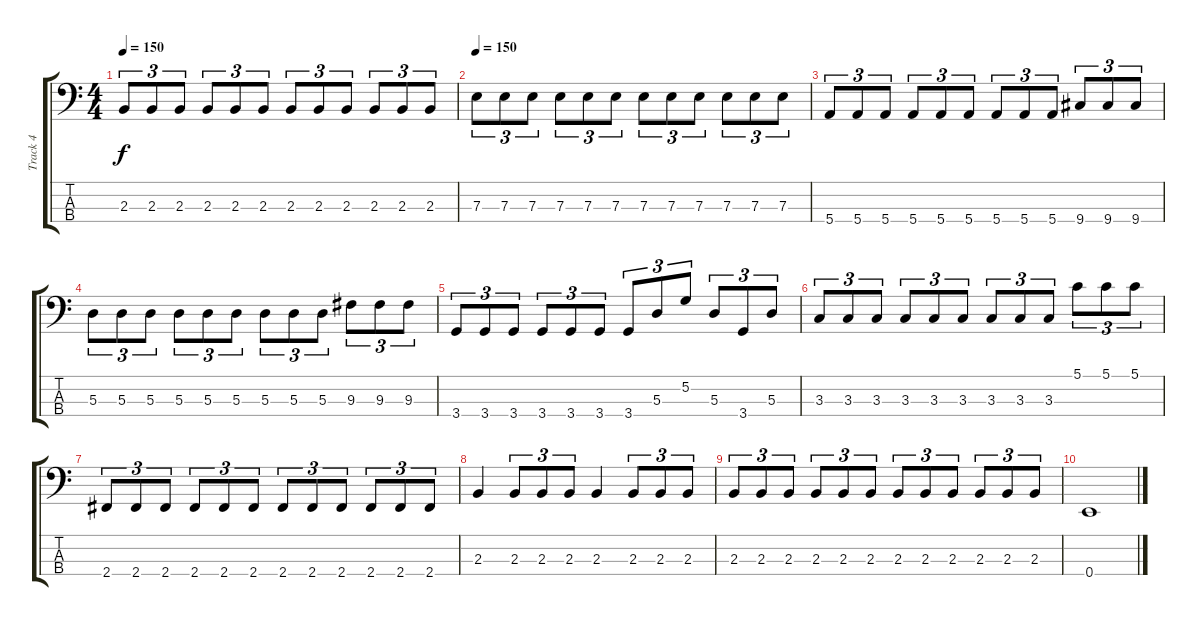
\track ("Track 4" "Track 4") {instrument slapbass1}
\staff {score tabs}
\tuning (G2 D2 A1 E1) {hide}
\ts (4 4)
\tempo 150
\clef f4
\ks c
2.3.8{tu (3 2) dy f} 2.3.8{tu (3 2)} 2.3.8{tu (3 2)} 2.3.8{tu (3 2)} 2.3.8{tu (3 2)} 2.3.8{tu (3 2)} 2.3.8{tu (3 2)} 2.3.8{tu (3 2)} 2.3.8{tu (3 2)} 2.3.8{tu (3 2)} 2.3.8{tu (3 2)} 2.3.8{tu (3 2)} |
\tempo 150
7.3.8{tu (3 2)} 7.3.8{tu (3 2)} 7.3.8{tu (3 2)} 7.3.8{tu (3 2)} 7.3.8{tu (3 2)} 7.3.8{tu (3 2)} 7.3.8{tu (3 2)} 7.3.8{tu (3 2)} 7.3.8{tu (3 2)} 7.3.8{tu (3 2)} 7.3.8{tu (3 2)} 7.3.8{tu (3 2)} |
5.4.8{tu (3 2)} 5.4.8{tu (3 2)} 5.4.8{tu (3 2)} 5.4.8{tu (3 2)} 5.4.8{tu (3 2)} 5.4.8{tu (3 2)} 5.4.8{tu (3 2)} 5.4.8{tu (3 2)} 5.4.8{tu (3 2)} 9.4.8{tu (3 2)} 9.4.8{tu (3 2)} 9.4.8{tu (3 2)} |
5.3.8{tu (3 2)} 5.3.8{tu (3 2)} 5.3.8{tu (3 2)} 5.3.8{tu (3 2)} 5.3.8{tu (3 2)} 5.3.8{tu (3 2)} 5.3.8{tu (3 2)} 5.3.8{tu (3 2)} 5.3.8{tu (3 2)} 9.3.8{tu (3 2)} 9.3.8{tu (3 2)} 9.3.8{tu (3 2)} |
3.4.8{tu (3 2)} 3.4.8{tu (3 2)} 3.4.8{tu (3 2)} 3.4.8{tu (3 2)} 3.4.8{tu (3 2)} 3.4.8{tu (3 2)} 3.4.8{tu (3 2)} 5.3.8{tu (3 2)} 5.2.8{tu (3 2)} 5.3.8{tu (3 2)} 3.4.8{tu (3 2)} 5.3.8{tu (3 2)} |
3.3.8{tu (3 2)} 3.3.8{tu (3 2)} 3.3.8{tu (3 2)} 3.3.8{tu (3 2)} 3.3.8{tu (3 2)} 3.3.8{tu (3 2)} 3.3.8{tu (3 2)} 3.3.8{tu (3 2)} 3.3.8{tu (3 2)} 5.1.8{tu (3 2)} 5.1.8{tu (3 2)} 5.1.8{tu (3 2)} |
2.4.8{tu (3 2)} 2.4.8{tu (3 2)} 2.4.8{tu (3 2)} 2.4.8{tu (3 2)} 2.4.8{tu (3 2)} 2.4.8{tu (3 2)} 2.4.8{tu (3 2)} 2.4.8{tu (3 2)} 2.4.8{tu (3 2)} 2.4.8{tu (3 2)} 2.4.8{tu (3 2)} 2.4.8{tu (3 2)} |
2.3.4 2.3.8{tu (3 2)} 2.3.8{tu (3 2)} 2.3.8{tu (3 2)} 2.3.4 2.3.8{tu (3 2)} 2.3.8{tu (3 2)} 2.3.8{tu (3 2)} |
2.3.8{tu (3 2)} 2.3.8{tu (3 2)} 2.3.8{tu (3 2)} 2.3.8{tu (3 2)} 2.3.8{tu (3 2)} 2.3.8{tu (3 2)} 2.3.8{tu (3 2)} 2.3.8{tu (3 2)} 2.3.8{tu (3 2)} 2.3.8{tu (3 2)} 2.3.8{tu (3 2)} 2.3.8{tu (3 2)} |
0.4.1
